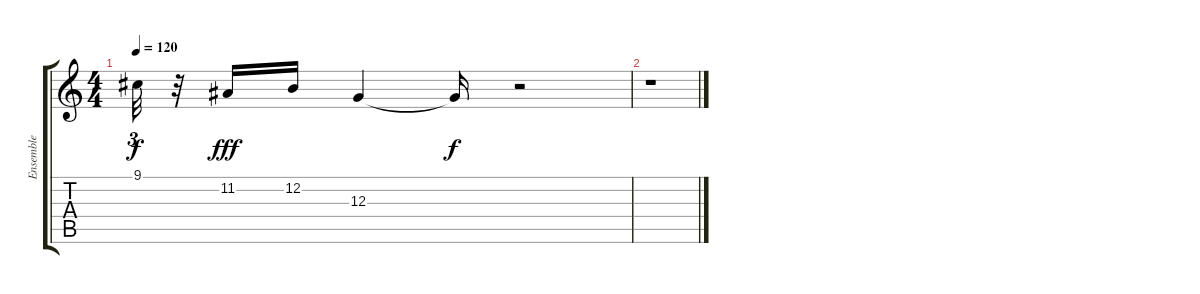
\track ("Ensemble" "Ensemble") {instrument stringensemble2}
\staff {score tabs}
\tuning (E4 B3 G3 D3 A2 E2) {hide}
\ts (4 4)
\tempo 120
\clef g2
\ks c
9.1{t}.32{tu (3 2) dy f} r.32 11.2.16{dy fff} 12.2.16 12.3.4 12.3{t}.16{dy f} r.2 |
r.1
